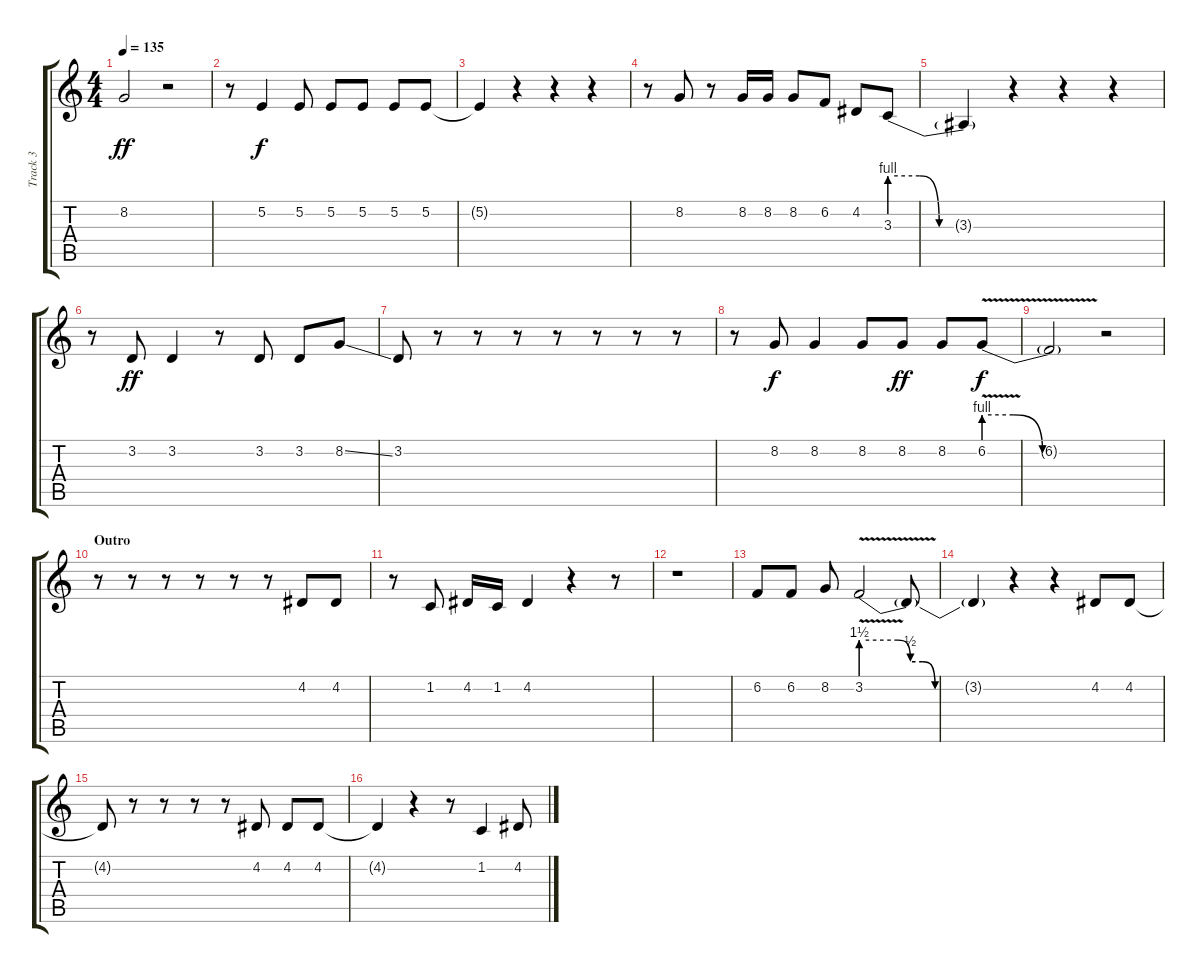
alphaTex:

\track ("Track 3" "Track 3") {instrument trumpet}
\staff {score tabs}
\tuning (E4 B3 G3 D3 A2 E2) {hide}
\ts (4 4)
\tempo 135
\clef g2
\ks c
8.2{t}.2{dy ff} r.2 |
r.8 5.2.4{dy f} 5.2.8 5.2.8 5.2.8 5.2.8 5.2.8 |
5.2{t}.4 r.4 r.4 r.4 |
r.8 8.2.8 r.8 8.2.16 8.2.16 8.2.8 6.2.8 4.2.8 3.3{be (custom 0 4 15 4 25 0 60 0)}.8 |
3.3{t}.4 r.4 r.4 r.4 |
r.8 3.2.8{dy ff} 3.2.4 r.8 3.2.8 3.2.8 8.2{ss}.8 |
3.2.8 r.8 r.8 r.8 r.8 r.8 r.8 r.8 |
r.8 8.2.8{dy f} 8.2.4 8.2.8 8.2.8{dy ff} 8.2.8 6.2{be (custom 0 4 15 4 30 0 60 0) v}.8{dy f} |
6.2{t}.2 r.2 |
\section ("" "Outro")
r.8 r.8 r.8 r.8 r.8 r.8 4.2.8 4.2.8 |
r.8 1.2.8 4.2.16 1.2.16 4.2.4 r.4 r.8 |
r.1 |
6.2.8 6.2.8 8.2.8 3.2{be (custom 0 6 15 6 20 2 25 2 30 0 60 0) v}.2 3.2{t}.8 |
3.2{t}.4 r.4 r.4 4.2.8 4.2.8 |
4.2{t}.8 r.8 r.8 r.8 r.8 4.2.8 4.2.8 4.2.8 |
4.2{t}.4 r.4 r.8 1.2.4 4.2.8
